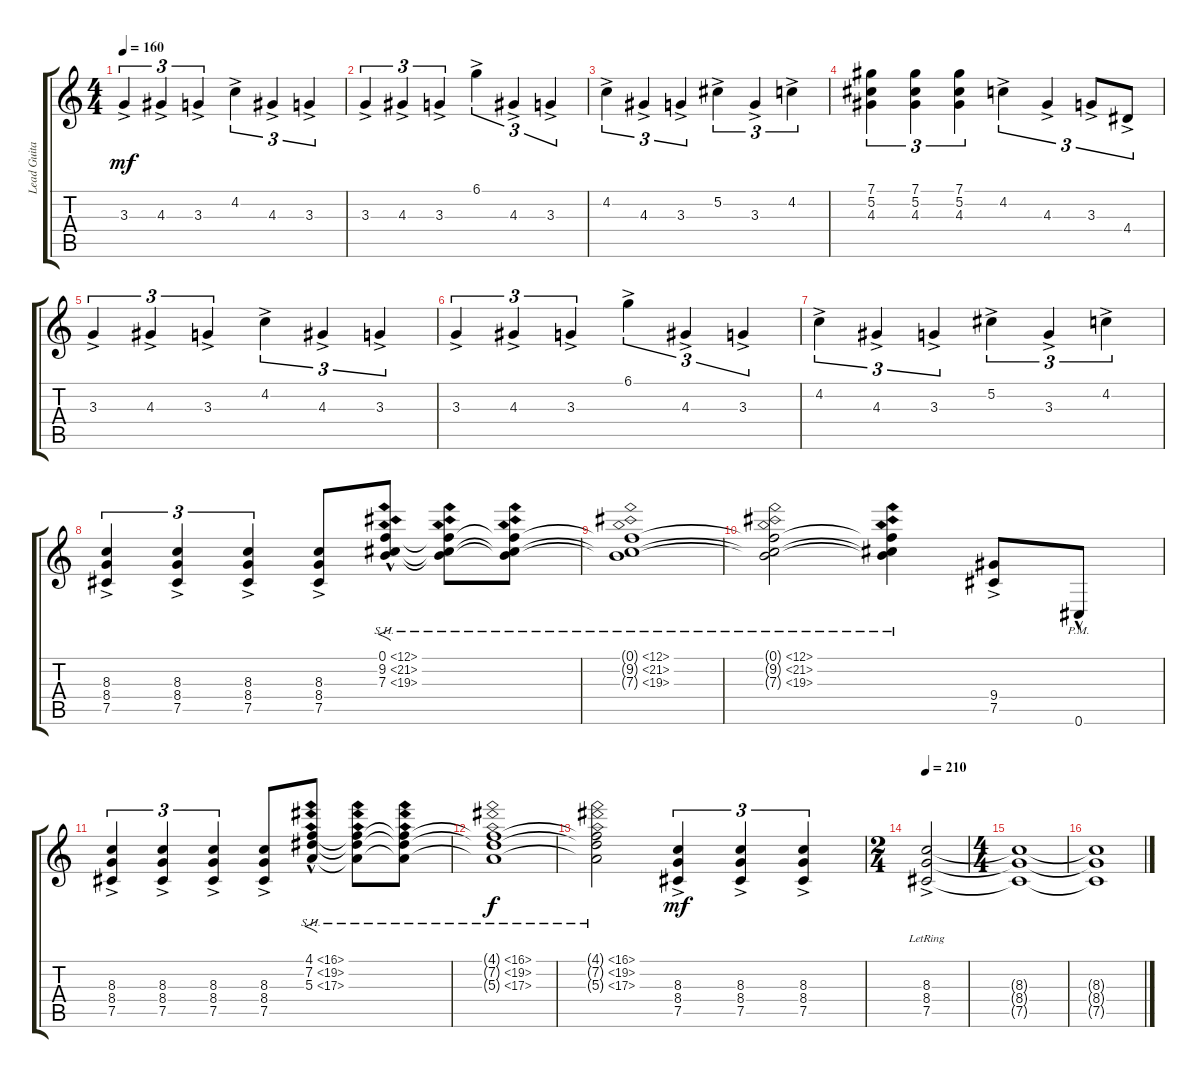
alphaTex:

\track ("Lead Guitarist" "Lead Guita") {instrument distortionguitar}
\staff {score tabs}
\tuning (Db4 Ab3 E3 B2 Gb2 Db2) {hide}
\ts (4 4)
\tempo 160
\clef g2
\ks c
3.3{ac}.4{tu (3 2) dy mf} 4.3{ac}.4{tu (3 2)} 3.3{ac}.4{tu (3 2)} 4.2{ac}.4{tu (3 2)} 4.3{ac}.4{tu (3 2)} 3.3{ac}.4{tu (3 2)} |
3.3{ac}.4{tu (3 2)} 4.3{ac}.4{tu (3 2)} 3.3{ac}.4{tu (3 2)} 6.1{ac}.4{tu (3 2)} 4.3{ac}.4{tu (3 2)} 3.3{ac}.4{tu (3 2)} |
4.2{ac}.4{tu (3 2)} 4.3{ac}.4{tu (3 2)} 3.3{ac}.4{tu (3 2)} 5.2{ac}.4{tu (3 2)} 3.3{ac}.4{tu (3 2)} 4.2{ac}.4{tu (3 2)} |
(7.1 5.2 4.3).4{tu (3 2)} (7.1 5.2 4.3).4{tu (3 2)} (7.1 5.2 4.3).4{tu (3 2)} 4.2{ac}.4{tu (3 2)} 4.3{ac}.4{tu (3 2)} 3.3{ac}.8{tu (3 2)} 4.4{ac}.8{tu (3 2)} |
3.3{ac}.4{tu (3 2)} 4.3{ac}.4{tu (3 2)} 3.3{ac}.4{tu (3 2)} 4.2{ac}.4{tu (3 2)} 4.3{ac}.4{tu (3 2)} 3.3{ac}.4{tu (3 2)} |
3.3{ac}.4{tu (3 2)} 4.3{ac}.4{tu (3 2)} 3.3{ac}.4{tu (3 2)} 6.1{ac}.4{tu (3 2)} 4.3{ac}.4{tu (3 2)} 3.3{ac}.4{tu (3 2)} |
4.2{ac}.4{tu (3 2)} 4.3{ac}.4{tu (3 2)} 3.3{ac}.4{tu (3 2)} 5.2{ac}.4{tu (3 2)} 3.3{ac}.4{tu (3 2)} 4.2{ac}.4{tu (3 2)} |
(8.3{ac} 8.4{ac} 7.5{ac}).4{tu (3 2)} (8.3{ac} 8.4{ac} 7.5{ac}).4{tu (3 2)} (8.3{ac} 8.4{ac} 7.5{ac}).4{tu (3 2)} (8.3{ac} 8.4{ac} 7.5{ac}).8 (0.1{sh 12 hac} 9.2{sh 12 hac} 7.3{sh 12 hac}).8{f} (0.1{sh 12 t} 9.2{sh 12 t} 7.3{sh 12 t}).8 (0.1{sh 12 t} 9.2{sh 12 t} 7.3{sh 12 t}).8 |
(0.1{sh 12 t} 9.2{sh 12 t} 7.3{sh 12 t}).1 |
(0.1{sh 12 t} 9.2{sh 12 t} 7.3{sh 12 t}).2 (0.1{sh 12 t} 9.2{sh 12 t} 7.3{sh 12 t}).4 (9.4{ac} 7.5).8 0.6{hac pm}.8 |
(8.3{ac} 8.4{ac} 7.5{ac}).4{tu (3 2)} (8.3{ac} 8.4{ac} 7.5{ac}).4{tu (3 2)} (8.3{ac} 8.4{ac} 7.5{ac}).4{tu (3 2)} (8.3{ac} 8.4{ac} 7.5{ac}).8 (4.1{sh 12 hac} 7.2{sh 12 hac} 5.3{sh 12 hac}).8{f} (4.1{sh 12 t} 7.2{sh 12 t} 5.3{sh 12 t}).8 (4.1{sh 12 t} 7.2{sh 12 t} 5.3{sh 12 t}).8 |
(4.1{sh 12 t} 7.2{sh 12 t} 5.3{sh 12 t}).1{dy f} |
(4.1{sh 12 t} 7.2{sh 12 t} 5.3{sh 12 t}).2 (8.3{ac} 8.4{ac} 7.5{ac}).4{tu (3 2) dy mf} (8.3{ac} 8.4{ac} 7.5{ac}).4{tu (3 2)} (8.3{ac} 8.4{ac} 7.5{ac}).4{tu (3 2)} |
\ts (2 4)
\tempo 210
(8.3{ac} 8.4{ac lr} 7.5{ac lr}).2 |
\ts (4 4)
(8.3{t} 8.4{t} 7.5{t}).1 |
(8.3{t} 8.4{t} 7.5{t}).1
